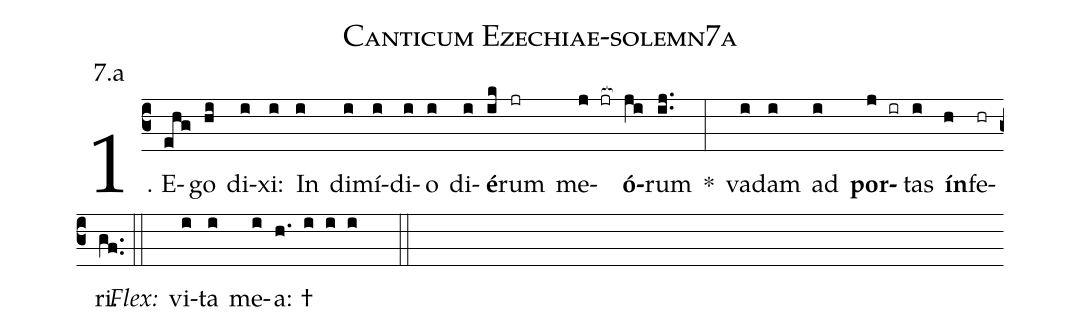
name: Canticum Ezechiae-solemn7a;
annotation: 7.a;
%%
(c3)1. E(ehg)go(hi) di(i)xi:(i) In(i) di(i)mí(i)di(i)o(i) di(i)<b>é</b>(ik)rum(jr) me(j jr[ocb:1{])<b>ó</b>(ji[ocb:0}])rum(ij..) *(:) va(i)dam(i) ad(i) <b>por</b>(j ir)tas(i) <b>ín</b>(h)fe(hr)ri.(gf..) (::)
<i>Flex:</i>()  vi(i)ta(i) me(i)a: †(h. i i i  ::)
